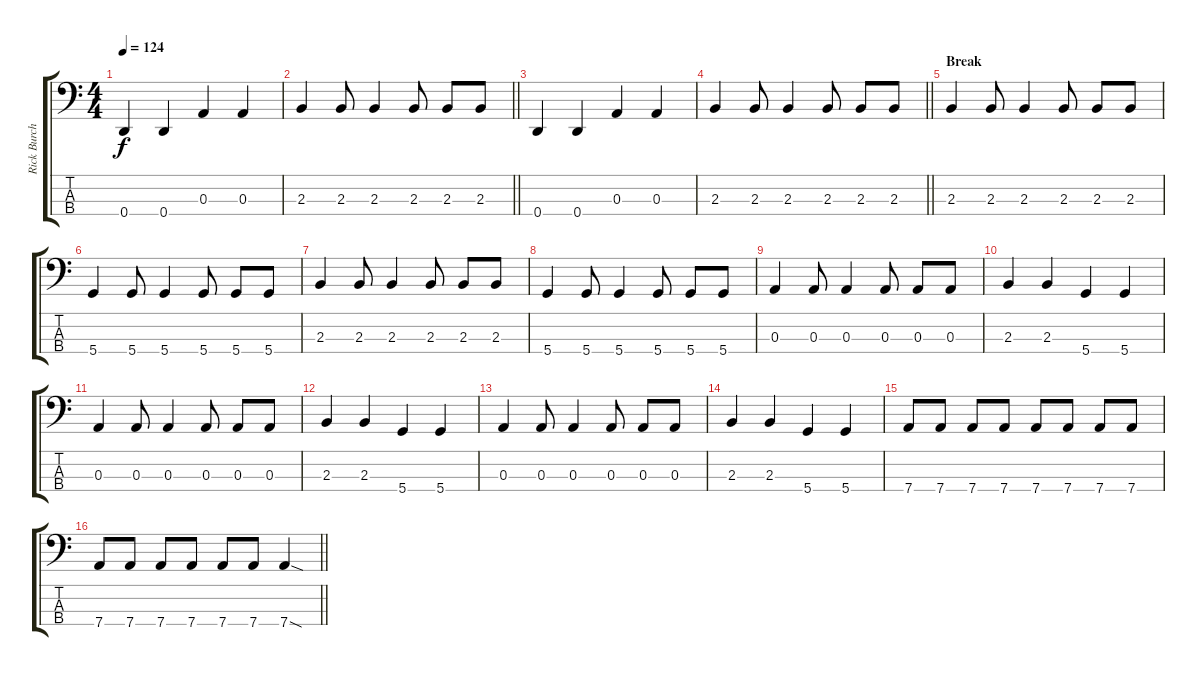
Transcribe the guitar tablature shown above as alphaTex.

\track ("Rick Burch - Bass" "Rick Burch") {instrument electricbassfinger}
\staff {score tabs}
\tuning (G2 D2 A1 D1) {hide}
\ts (4 4)
\tempo 124
\clef f4
\ks c
0.4.4{dy f} 0.4.4 0.3.4 0.3.4 |
\barLineRight lightlight
2.3.4 2.3.8 2.3.4 2.3.8 2.3.8 2.3.8 |
0.4.4 0.4.4 0.3.4 0.3.4 |
\barLineRight lightlight
2.3.4 2.3.8 2.3.4 2.3.8 2.3.8 2.3.8 |
\section ("" "Break")
2.3.4 2.3.8 2.3.4 2.3.8 2.3.8 2.3.8 |
5.4.4 5.4.8 5.4.4 5.4.8 5.4.8 5.4.8 |
2.3.4 2.3.8 2.3.4 2.3.8 2.3.8 2.3.8 |
5.4.4 5.4.8 5.4.4 5.4.8 5.4.8 5.4.8 |
0.3.4 0.3.8 0.3.4 0.3.8 0.3.8 0.3.8 |
2.3.4 2.3.4 5.4.4 5.4.4 |
0.3.4 0.3.8 0.3.4 0.3.8 0.3.8 0.3.8 |
2.3.4 2.3.4 5.4.4 5.4.4 |
0.3.4 0.3.8 0.3.4 0.3.8 0.3.8 0.3.8 |
2.3.4 2.3.4 5.4.4 5.4.4 |
7.4.8 7.4.8 7.4.8 7.4.8 7.4.8 7.4.8 7.4.8 7.4.8 |
\barLineRight lightlight
7.4.8 7.4.8 7.4.8 7.4.8 7.4.8 7.4.8 7.4{sod}.4
